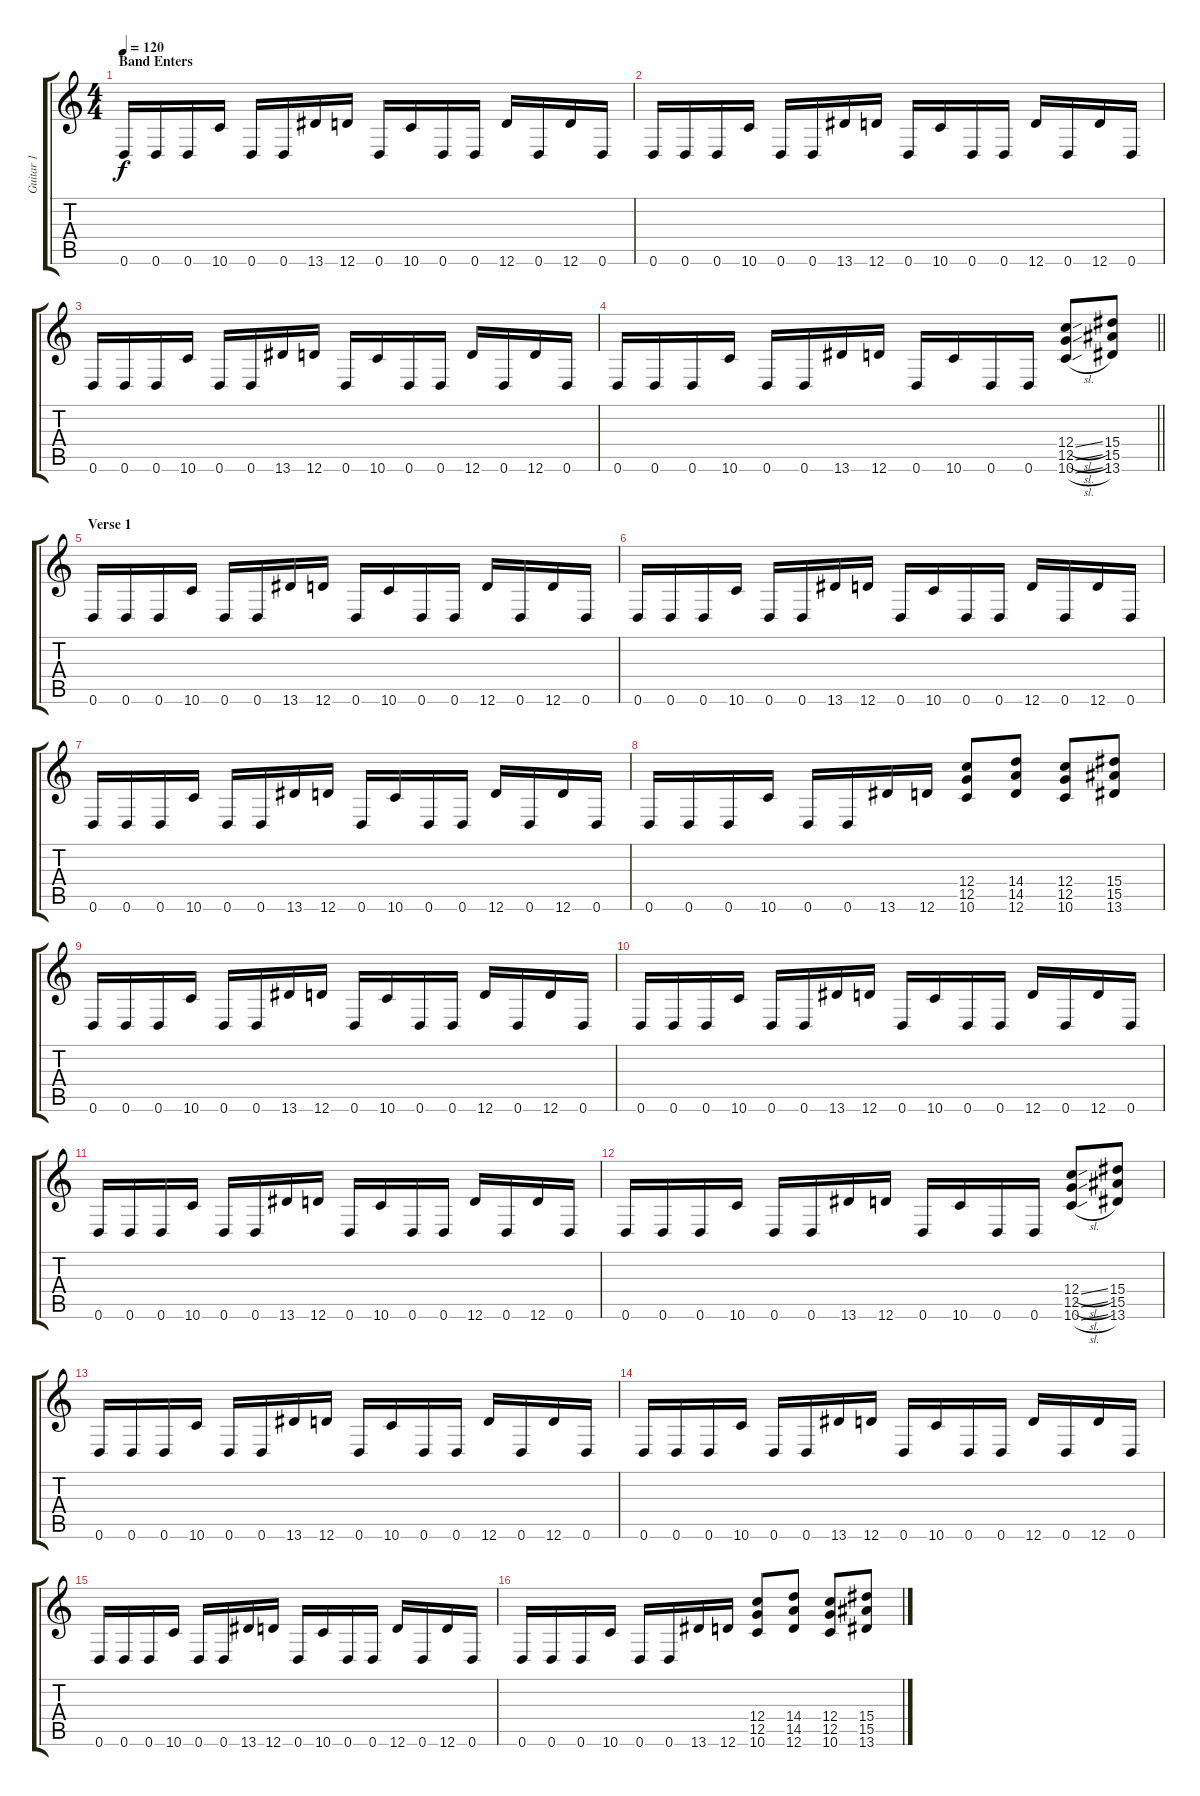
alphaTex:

\track ("Guitar 1" "Guitar 1") {instrument distortionguitar}
\staff {score tabs}
\tuning (D4 A3 F3 C3 G2 D2) {hide}
\ts (4 4)
\section ("" "Band Enters")
\tempo 120
\clef g2
\ks c
0.6.16{dy f} 0.6.16 0.6.16 10.6.16 0.6.16 0.6.16 13.6.16 12.6.16 0.6.16 10.6.16 0.6.16 0.6.16 12.6.16 0.6.16 12.6.16 0.6.16 |
0.6.16 0.6.16 0.6.16 10.6.16 0.6.16 0.6.16 13.6.16 12.6.16 0.6.16 10.6.16 0.6.16 0.6.16 12.6.16 0.6.16 12.6.16 0.6.16 |
0.6.16 0.6.16 0.6.16 10.6.16 0.6.16 0.6.16 13.6.16 12.6.16 0.6.16 10.6.16 0.6.16 0.6.16 12.6.16 0.6.16 12.6.16 0.6.16 |
\barLineRight lightlight
0.6.16 0.6.16 0.6.16 10.6.16 0.6.16 0.6.16 13.6.16 12.6.16 0.6.16 10.6.16 0.6.16 0.6.16 (12.4{sl} 12.5{sl} 10.6{sl}).8 (15.4 15.5 13.6).8 |
\section ("" "Verse 1")
0.6.16 0.6.16 0.6.16 10.6.16 0.6.16 0.6.16 13.6.16 12.6.16 0.6.16 10.6.16 0.6.16 0.6.16 12.6.16 0.6.16 12.6.16 0.6.16 |
0.6.16 0.6.16 0.6.16 10.6.16 0.6.16 0.6.16 13.6.16 12.6.16 0.6.16 10.6.16 0.6.16 0.6.16 12.6.16 0.6.16 12.6.16 0.6.16 |
0.6.16 0.6.16 0.6.16 10.6.16 0.6.16 0.6.16 13.6.16 12.6.16 0.6.16 10.6.16 0.6.16 0.6.16 12.6.16 0.6.16 12.6.16 0.6.16 |
0.6.16 0.6.16 0.6.16 10.6.16 0.6.16 0.6.16 13.6.16 12.6.16 (12.4 12.5 10.6).8 (14.4 14.5 12.6).8 (12.4 12.5 10.6).8 (15.4 15.5 13.6).8 |
0.6.16 0.6.16 0.6.16 10.6.16 0.6.16 0.6.16 13.6.16 12.6.16 0.6.16 10.6.16 0.6.16 0.6.16 12.6.16 0.6.16 12.6.16 0.6.16 |
0.6.16 0.6.16 0.6.16 10.6.16 0.6.16 0.6.16 13.6.16 12.6.16 0.6.16 10.6.16 0.6.16 0.6.16 12.6.16 0.6.16 12.6.16 0.6.16 |
0.6.16 0.6.16 0.6.16 10.6.16 0.6.16 0.6.16 13.6.16 12.6.16 0.6.16 10.6.16 0.6.16 0.6.16 12.6.16 0.6.16 12.6.16 0.6.16 |
0.6.16 0.6.16 0.6.16 10.6.16 0.6.16 0.6.16 13.6.16 12.6.16 0.6.16 10.6.16 0.6.16 0.6.16 (12.4{sl} 12.5{sl} 10.6{sl}).8 (15.4 15.5 13.6).8 |
0.6.16 0.6.16 0.6.16 10.6.16 0.6.16 0.6.16 13.6.16 12.6.16 0.6.16 10.6.16 0.6.16 0.6.16 12.6.16 0.6.16 12.6.16 0.6.16 |
0.6.16 0.6.16 0.6.16 10.6.16 0.6.16 0.6.16 13.6.16 12.6.16 0.6.16 10.6.16 0.6.16 0.6.16 12.6.16 0.6.16 12.6.16 0.6.16 |
0.6.16 0.6.16 0.6.16 10.6.16 0.6.16 0.6.16 13.6.16 12.6.16 0.6.16 10.6.16 0.6.16 0.6.16 12.6.16 0.6.16 12.6.16 0.6.16 |
0.6.16 0.6.16 0.6.16 10.6.16 0.6.16 0.6.16 13.6.16 12.6.16 (12.4 12.5 10.6).8 (14.4 14.5 12.6).8 (12.4 12.5 10.6).8 (15.4 15.5 13.6).8
